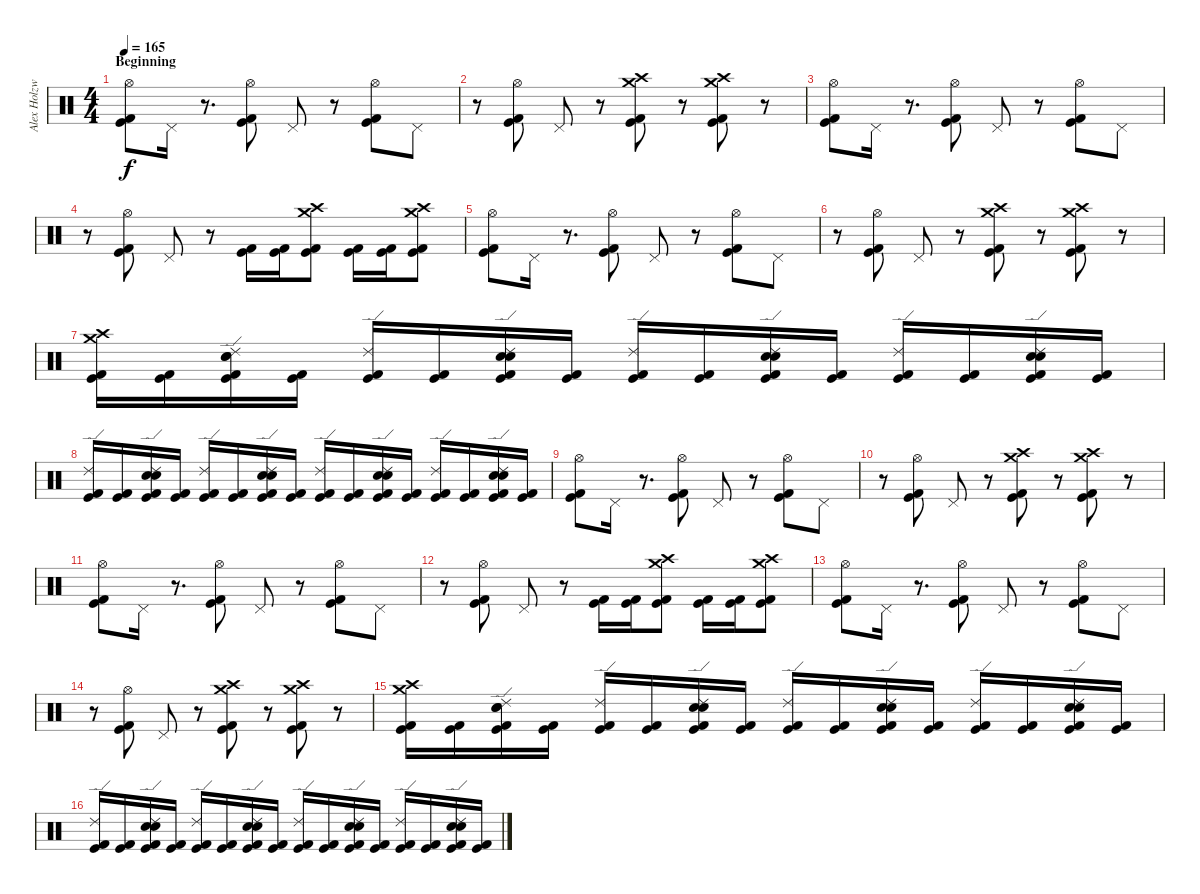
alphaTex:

\track ("Alex Holzwarth" "Alex Holzw") {instrument percussion}
\staff {score}
\articulation defaults
\ts (4 4)
\section ("" "Beginning")
\tempo 165
\clef neutral
\ks c
("Kick (hit) 2" "Kick (hit)" "Hi-Hat (open)").8{dy f} "Pedal Hi-Hat (hit)".16 r.8{d} ("Kick (hit) 2" "Kick (hit)" "Hi-Hat (open)").8 "Pedal Hi-Hat (hit)".8 r.8 ("Kick (hit)" "Hi-Hat (open)" "Kick (hit) 2").8 "Pedal Hi-Hat (hit)".8 |
r.8 ("Hi-Hat (open)" "Kick (hit)" "Kick (hit) 2").8 "Pedal Hi-Hat (hit)".8 r.8 ("Crash high (hit)" "Crash medium (hit)" "Kick (hit)" "Kick (hit) 2").8 r.8 ("Crash high (hit)" "Crash medium (hit)" "Kick (hit) 2" "Kick (hit)").8 r.8 |
("Kick (hit) 2" "Kick (hit)" "Hi-Hat (open)").8 "Pedal Hi-Hat (hit)".16 r.8{d} ("Kick (hit) 2" "Kick (hit)" "Hi-Hat (open)").8 "Pedal Hi-Hat (hit)".8 r.8 ("Kick (hit)" "Hi-Hat (open)" "Kick (hit) 2").8 "Pedal Hi-Hat (hit)".8 |
r.8 ("Hi-Hat (open)" "Kick (hit)" "Kick (hit) 2").8 "Pedal Hi-Hat (hit)".8 r.8 ("Kick (hit) 2" "Kick (hit)").16 ("Kick (hit) 2" "Kick (hit)").16 ("Crash medium (hit)" "Crash high (hit)" "Kick (hit) 2" "Kick (hit)").8 ("Kick (hit) 2" "Kick (hit)").16 ("Kick (hit) 2" "Kick (hit)").16 ("Crash medium (hit)" "Crash high (hit)" "Kick (hit)" "Kick (hit) 2").8 |
("Kick (hit) 2" "Kick (hit)" "Hi-Hat (open)").8 "Pedal Hi-Hat (hit)".16 r.8{d} ("Kick (hit) 2" "Kick (hit)" "Hi-Hat (open)").8 "Pedal Hi-Hat (hit)".8 r.8 ("Kick (hit)" "Hi-Hat (open)" "Kick (hit) 2").8 "Pedal Hi-Hat (hit)".8 |
r.8 ("Hi-Hat (open)" "Kick (hit)" "Kick (hit) 2").8 "Pedal Hi-Hat (hit)".8 r.8 ("Crash high (hit)" "Crash medium (hit)" "Kick (hit)" "Kick (hit) 2").8 r.8 ("Crash high (hit)" "Crash medium (hit)" "Kick (hit) 2" "Kick (hit)").8 r.8 |
("Crash high (hit)" "Crash medium (hit)" "Kick (hit) 2" "Kick (hit)").16 ("Kick (hit) 2" "Kick (hit)").16 ("Ride (edge) 2" "Electric Snare (hit)" "Snare (hit) 2" "Kick (hit) 2" "Kick (hit)").16 ("Kick (hit) 2" "Kick (hit)").16 ("Ride (edge) 2" "Kick (hit) 2" "Kick (hit)").16 ("Kick (hit) 2" "Kick (hit)").16 ("Ride (edge) 2" "Electric Snare (hit)" "Snare (hit) 2" "Kick (hit) 2" "Kick (hit)").16 ("Kick (hit) 2" "Kick (hit)").16 ("Ride (edge) 2" "Kick (hit) 2" "Kick (hit)").16 ("Kick (hit) 2" "Kick (hit)").16 ("Ride (edge) 2" "Electric Snare (hit)" "Snare (hit) 2" "Kick (hit) 2" "Kick (hit)").16 ("Kick (hit) 2" "Kick (hit)").16 ("Ride (edge) 2" "Kick (hit) 2" "Kick (hit)").16 ("Kick (hit) 2" "Kick (hit)").16 ("Ride (edge) 2" "Electric Snare (hit)" "Snare (hit) 2" "Kick (hit) 2" "Kick (hit)").16 ("Kick (hit) 2" "Kick (hit)").16 |
("Ride (edge) 2" "Kick (hit) 2" "Kick (hit)").16 ("Kick (hit) 2" "Kick (hit)").16 ("Ride (edge) 2" "Electric Snare (hit)" "Snare (hit) 2" "Kick (hit) 2" "Kick (hit)").16 ("Kick (hit) 2" "Kick (hit)").16 ("Ride (edge) 2" "Kick (hit) 2" "Kick (hit)").16 ("Kick (hit) 2" "Kick (hit)").16 ("Ride (edge) 2" "Electric Snare (hit)" "Snare (hit) 2" "Kick (hit) 2" "Kick (hit)").16 ("Kick (hit) 2" "Kick (hit)").16 ("Ride (edge) 2" "Kick (hit) 2" "Kick (hit)").16 ("Kick (hit) 2" "Kick (hit)").16 ("Ride (edge) 2" "Electric Snare (hit)" "Snare (hit) 2" "Kick (hit) 2" "Kick (hit)").16 ("Kick (hit) 2" "Kick (hit)").16 ("Ride (edge) 2" "Kick (hit) 2" "Kick (hit)").16 ("Kick (hit) 2" "Kick (hit)").16 ("Ride (edge) 2" "Electric Snare (hit)" "Snare (hit) 2" "Kick (hit) 2" "Kick (hit)").16 ("Kick (hit) 2" "Kick (hit)").16 |
("Kick (hit) 2" "Kick (hit)" "Hi-Hat (open)").8 "Pedal Hi-Hat (hit)".16 r.8{d} ("Kick (hit) 2" "Kick (hit)" "Hi-Hat (open)").8 "Pedal Hi-Hat (hit)".8 r.8 ("Kick (hit)" "Hi-Hat (open)" "Kick (hit) 2").8 "Pedal Hi-Hat (hit)".8 |
r.8 ("Hi-Hat (open)" "Kick (hit)" "Kick (hit) 2").8 "Pedal Hi-Hat (hit)".8 r.8 ("Crash high (hit)" "Crash medium (hit)" "Kick (hit)" "Kick (hit) 2").8 r.8 ("Crash high (hit)" "Crash medium (hit)" "Kick (hit) 2" "Kick (hit)").8 r.8 |
("Kick (hit) 2" "Kick (hit)" "Hi-Hat (open)").8 "Pedal Hi-Hat (hit)".16 r.8{d} ("Kick (hit) 2" "Kick (hit)" "Hi-Hat (open)").8 "Pedal Hi-Hat (hit)".8 r.8 ("Kick (hit)" "Hi-Hat (open)" "Kick (hit) 2").8 "Pedal Hi-Hat (hit)".8 |
r.8 ("Hi-Hat (open)" "Kick (hit)" "Kick (hit) 2").8 "Pedal Hi-Hat (hit)".8 r.8 ("Kick (hit) 2" "Kick (hit)").16 ("Kick (hit) 2" "Kick (hit)").16 ("Crash medium (hit)" "Crash high (hit)" "Kick (hit) 2" "Kick (hit)").8 ("Kick (hit) 2" "Kick (hit)").16 ("Kick (hit) 2" "Kick (hit)").16 ("Crash medium (hit)" "Crash high (hit)" "Kick (hit)" "Kick (hit) 2").8 |
("Kick (hit) 2" "Kick (hit)" "Hi-Hat (open)").8 "Pedal Hi-Hat (hit)".16 r.8{d} ("Kick (hit) 2" "Kick (hit)" "Hi-Hat (open)").8 "Pedal Hi-Hat (hit)".8 r.8 ("Kick (hit)" "Hi-Hat (open)" "Kick (hit) 2").8 "Pedal Hi-Hat (hit)".8 |
r.8 ("Hi-Hat (open)" "Kick (hit)" "Kick (hit) 2").8 "Pedal Hi-Hat (hit)".8 r.8 ("Crash high (hit)" "Crash medium (hit)" "Kick (hit)" "Kick (hit) 2").8 r.8 ("Crash high (hit)" "Crash medium (hit)" "Kick (hit) 2" "Kick (hit)").8 r.8 |
("Crash high (hit)" "Crash medium (hit)" "Kick (hit) 2" "Kick (hit)").16 ("Kick (hit) 2" "Kick (hit)").16 ("Ride (edge) 2" "Electric Snare (hit)" "Snare (hit) 2" "Kick (hit) 2" "Kick (hit)").16 ("Kick (hit) 2" "Kick (hit)").16 ("Ride (edge) 2" "Kick (hit) 2" "Kick (hit)").16 ("Kick (hit) 2" "Kick (hit)").16 ("Ride (edge) 2" "Electric Snare (hit)" "Snare (hit) 2" "Kick (hit) 2" "Kick (hit)").16 ("Kick (hit) 2" "Kick (hit)").16 ("Ride (edge) 2" "Kick (hit) 2" "Kick (hit)").16 ("Kick (hit) 2" "Kick (hit)").16 ("Ride (edge) 2" "Electric Snare (hit)" "Snare (hit) 2" "Kick (hit) 2" "Kick (hit)").16 ("Kick (hit) 2" "Kick (hit)").16 ("Ride (edge) 2" "Kick (hit) 2" "Kick (hit)").16 ("Kick (hit) 2" "Kick (hit)").16 ("Ride (edge) 2" "Electric Snare (hit)" "Snare (hit) 2" "Kick (hit) 2" "Kick (hit)").16 ("Kick (hit) 2" "Kick (hit)").16 |
("Ride (edge) 2" "Kick (hit) 2" "Kick (hit)").16 ("Kick (hit) 2" "Kick (hit)").16 ("Ride (edge) 2" "Electric Snare (hit)" "Snare (hit) 2" "Kick (hit) 2" "Kick (hit)").16 ("Kick (hit) 2" "Kick (hit)").16 ("Ride (edge) 2" "Kick (hit) 2" "Kick (hit)").16 ("Kick (hit) 2" "Kick (hit)").16 ("Ride (edge) 2" "Electric Snare (hit)" "Snare (hit) 2" "Kick (hit) 2" "Kick (hit)").16 ("Kick (hit) 2" "Kick (hit)").16 ("Ride (edge) 2" "Kick (hit) 2" "Kick (hit)").16 ("Kick (hit) 2" "Kick (hit)").16 ("Ride (edge) 2" "Electric Snare (hit)" "Snare (hit) 2" "Kick (hit) 2" "Kick (hit)").16 ("Kick (hit) 2" "Kick (hit)").16 ("Ride (edge) 2" "Kick (hit) 2" "Kick (hit)").16 ("Kick (hit) 2" "Kick (hit)").16 ("Ride (edge) 2" "Electric Snare (hit)" "Snare (hit) 2" "Kick (hit) 2" "Kick (hit)").16 ("Kick (hit) 2" "Kick (hit)").16
